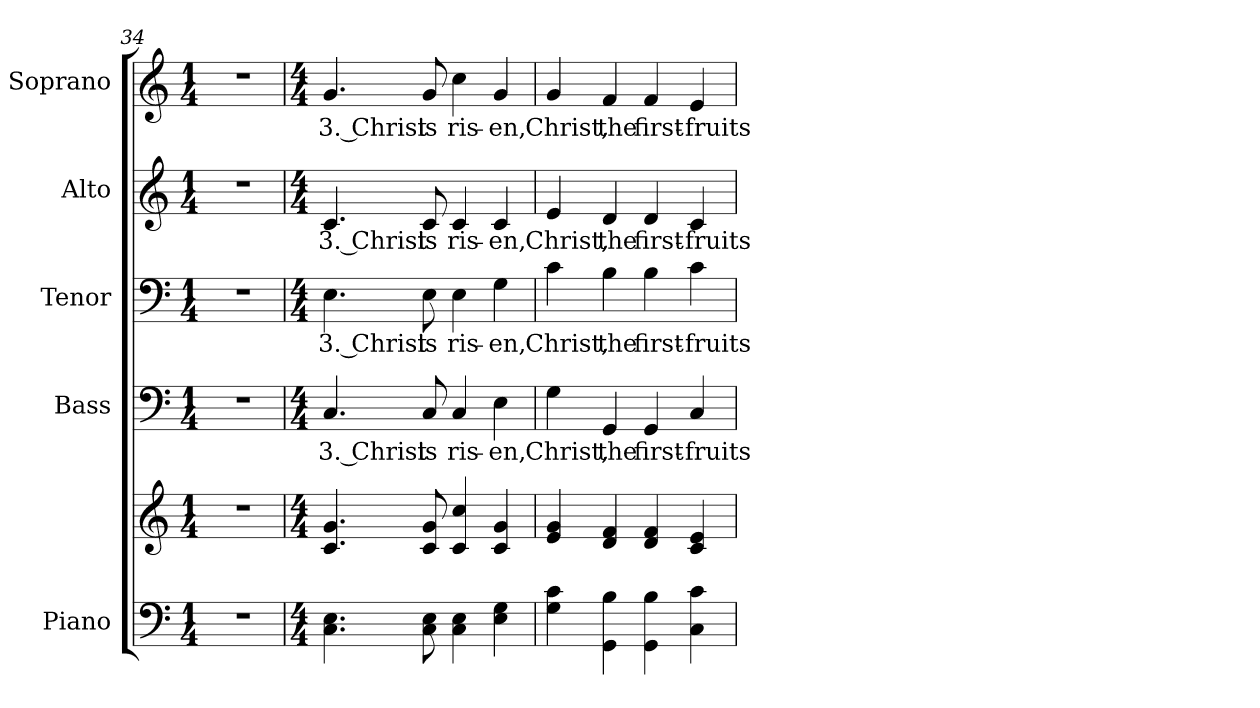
**kern	**kern	**kern	**text	**kern	**text	**kern	**text	**kern	**text
*part5	*part5	*part4	*part4	*part3	*part3	*part2	*part2	*part1	*part1
*staff6	*staff5	*staff4	*staff4	*staff3	*staff3	*staff2	*staff2	*staff1	*staff1
*I"Piano	*	*I"Bass	*	*I"Tenor	*	*I"Alto	*	*I"Soprano	*
*I'Pno.	*	*I'B.	*	*I'T.	*	*I'A.	*	*I'S.	*
*clefF4	*clefG2	*clefF4	*	*clefF4	*	*clefG2	*	*clefG2	*
*k[]	*k[]	*k[]	*	*k[]	*	*k[]	*	*k[]	*
*C:	*C:	*C:	*	*C:	*	*C:	*	*C:	*
*M1/4	*M1/4	*M1/4	*	*M1/4	*	*M1/4	*	*M1/4	*
=34	=34	=34	=34	=34	=34	=34	=34	=34	=34
!LO:N:vis=1	!LO:N:vis=1	!LO:N:vis=1	!	!LO:N:vis=1	!	!LO:N:vis=1	!	!LO:N:vis=1	!
4r	4r	4r	.	4r	.	4r	.	4r	.
!!LO:PB:g=z
=35	=35	=35	=35	=35	=35	=35	=35	=35	=35
*M4/4	*M4/4	*M4/4	*	*M4/4	*	*M4/4	*	*M4/4	*
!	!	!	!LO:LY:b:color=#000000	!	!	!	!	!	!
!	!	!	!	!	!LO:LY:b:color=#000000	!	!	!	!
!	!	!	!	!	!	!	!LO:LY:b:color=#000000	!	!
!	!	!	!	!	!	!	!	!	!LO:LY:b:color=#000000
4.Ci\ 4.Ei	4.ci/ 4.gi	4.Ci/	3. Christ	4.Ei\	3. Christ	4.ci/	3. Christ	4.gi/	3. Christ
!	!	!	!LO:LY:b:color=#000000	!	!	!	!	!	!
!	!	!	!	!	!LO:LY:b:color=#000000	!	!	!	!
!	!	!	!	!	!	!	!LO:LY:b:color=#000000	!	!
!	!	!	!	!	!	!	!	!	!LO:LY:b:color=#000000
8Ci\ 8Ei	8ci/ 8gi	8Ci/	is	8Ei\	is	8ci/	is	8gi/	is
!	!	!	!LO:LY:b:color=#000000	!	!	!	!	!	!
!	!	!	!	!	!LO:LY:b:color=#000000	!	!	!	!
!	!	!	!	!	!	!	!LO:LY:b:color=#000000	!	!
!	!	!	!	!	!	!	!	!	!LO:LY:b:color=#000000
4Ci\ 4Ei	4ci/ 4cci	4Ci/	ris-	4Ei\	ris-	4ci/	ris-	4cci\	ris-
!	!	!	!LO:LY:b:color=#000000	!	!	!	!	!	!
!	!	!	!	!	!LO:LY:b:color=#000000	!	!	!	!
!	!	!	!	!	!	!	!LO:LY:b:color=#000000	!	!
!	!	!	!	!	!	!	!	!	!LO:LY:b:color=#000000
4Ei\ 4Gi	4ci/ 4gi	4Ei\	-en,	4Gi\	-en,	4ci/	-en,	4gi/	-en,
=36	=36	=36	=36	=36	=36	=36	=36	=36	=36
!	!	!	!LO:LY:b:color=#000000	!	!	!	!	!	!
!	!	!	!	!	!LO:LY:b:color=#000000	!	!	!	!
!	!	!	!	!	!	!	!LO:LY:b:color=#000000	!	!
!	!	!	!	!	!	!	!	!	!LO:LY:b:color=#000000
4Gi\ 4ci	4ei/ 4gi	4Gi\	Christ,	4ci\	Christ,	4ei/	Christ,	4gi/	Christ,
!	!	!	!LO:LY:b:color=#000000	!	!	!	!	!	!
!	!	!	!	!	!LO:LY:b:color=#000000	!	!	!	!
!	!	!	!	!	!	!	!LO:LY:b:color=#000000	!	!
!	!	!	!	!	!	!	!	!	!LO:LY:b:color=#000000
4GGi\ 4Bi	4di/ 4fi	4GGi/	the	4Bi\	the	4di/	the	4fi/	the
!	!	!	!LO:LY:b:color=#000000	!	!	!	!	!	!
!	!	!	!	!	!LO:LY:b:color=#000000	!	!	!	!
!	!	!	!	!	!	!	!LO:LY:b:color=#000000	!	!
!	!	!	!	!	!	!	!	!	!LO:LY:b:color=#000000
4GGi\ 4Bi	4di/ 4fi	4GGi/	first-	4Bi\	first-	4di/	first-	4fi/	first-
!	!	!	!LO:LY:b:color=#000000	!	!	!	!	!	!
!	!	!	!	!	!LO:LY:b:color=#000000	!	!	!	!
!	!	!	!	!	!	!	!LO:LY:b:color=#000000	!	!
!	!	!	!	!	!	!	!	!	!LO:LY:b:color=#000000
4Ci\ 4ci	4ci/ 4ei	4Ci/	-fruits	4ci\	-fruits	4ci/	-fruits	4ei/	-fruits
=	=	=	=	=	=	=	=	=	=
*-	*-	*-	*-	*-	*-	*-	*-	*-	*-
